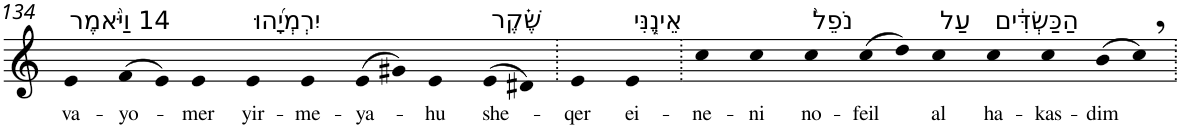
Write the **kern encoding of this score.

**kern	**text
*part1	*part1
*staff1	*staff1
*I"Piano	*
*I'Pno	*
!!LO:PB:g=z
*clefG2	*
*k[]	*
=134	=134
!LO:TX:a:t=14 וַיֹּ֨אמֶר	!
!	!LO:LY:b
4e	va-
!	!LO:LY:b
(>8f	-yo-
8e)	.
!	!LO:LY:b
4e	-mer
!LO:TX:a:t=יִרְמְיָ֜הוּ	!
!	!LO:LY:b
4e	yir-
!	!LO:LY:b
4e	-me-
!	!LO:LY:b
(>8e	-ya-
8g#X)	.
!	!LO:LY:b
4e	-hu
!LO:TX:a:t=שֶׁ֗קֶר	!
!	!LO:LY:b
(>8e	she-
8d#X)	.
=135.	=135.
!	!LO:LY:b
4e	-qer
!LO:TX:a:t=אֵינֶ֤נִּי	!
!	!LO:LY:b
4e	ei-
=136.	=136.
!	!LO:LY:b
4cc	-ne-
!	!LO:LY:b
4cc	-ni
!LO:TX:a:t=נֹפֵל֙	!
!	!LO:LY:b
4cc	no-
!	!LO:LY:b
(>8cc	-feil
8dd)	.
!LO:TX:a:t=עַל	!
!	!LO:LY:b
4cc	al
!LO:TX:a:t=הַכַּשְׂדִּ֔ים	!
!	!LO:LY:b
4cc	ha-
!	!LO:LY:b
4cc	-kas-
!	!LO:LY:b
(>8b	-dim
8cc,)	.
=.	=.
*-	*-
